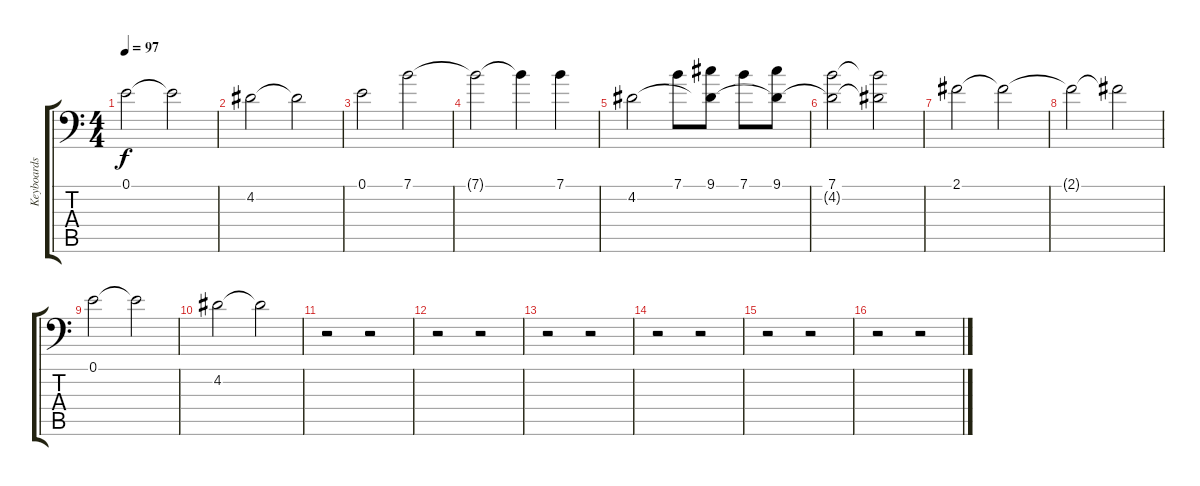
\track ("Keyboards 1" "Keyboards ") {instrument synthstrings2}
\staff {score tabs}
\tuning (E4 B3 G3 D3 A2 C-1) {hide}
\ts (4 4)
\tempo 97
\clef f4
\ks c
0.1.2{dy f} 0.1{t}.2 |
4.2.2 4.2{t}.2 |
0.1.2 7.1.2 |
7.1{t}.2 7.1{t}.4 7.1.4 |
4.2.2 7.1.8 (9.1 4.2{t}).8 7.1.8 (9.1 4.2{t}).8 |
(7.1 4.2{t}).2 (7.1{t} 4.2{t}).2 |
2.1.2 2.1{t}.2 |
2.1{t}.2 2.1{t}.2 |
0.1.2 0.1{t}.2 |
\section ("" "")
4.2.2 4.2{t}.2 |
r.2 r.2 |
r.2 r.2 |
r.2 r.2 |
r.2 r.2 |
r.2 r.2 |
r.2 r.2
